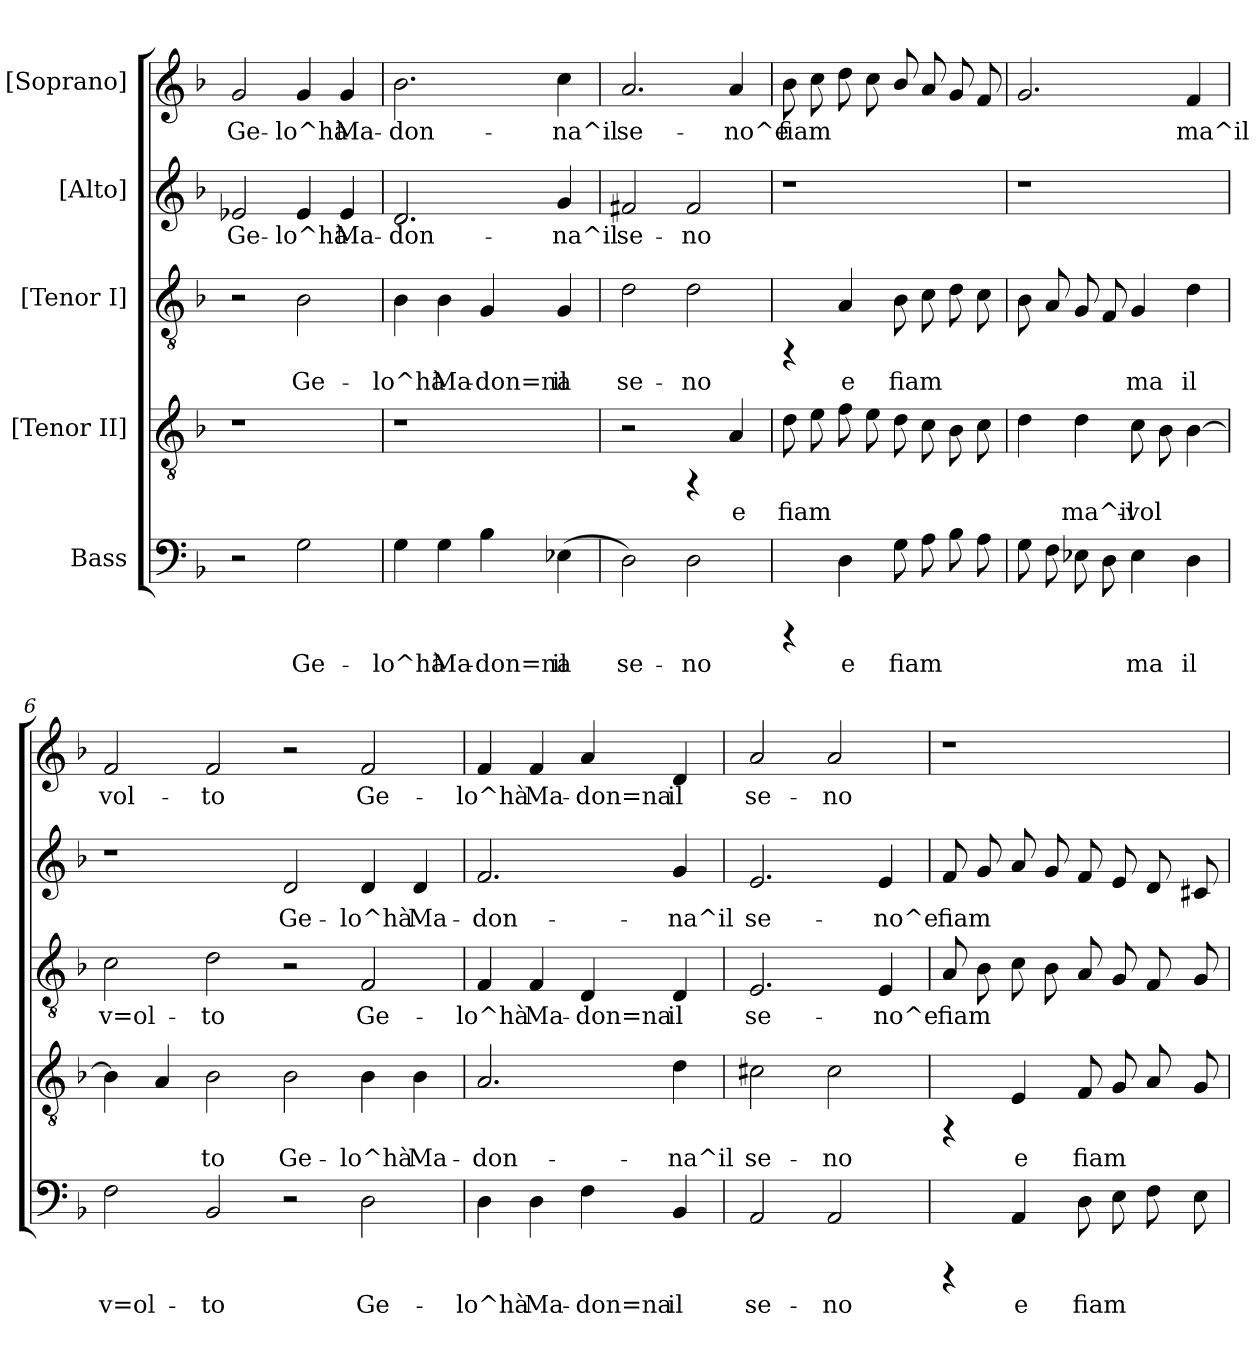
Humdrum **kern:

**kern	**text	**kern	**text	**kern	**text	**kern	**text	**kern	**text
*part5	*part5	*part4	*part4	*part3	*part3	*part2	*part2	*part1	*part1
*staff5	*staff5	*staff4	*staff4	*staff3	*staff3	*staff2	*staff2	*staff1	*staff1
*I"Bass	*	*I"[Tenor II]	*	*I"[Tenor I]	*	*I"[Alto]	*	*I"[Soprano]	*
!!LO:PB:g=z
*stria5	*	*stria5	*	*stria5	*	*stria5	*	*stria5	*
*clefF4	*	*clefGv2	*	*clefGv2	*	*clefG2	*	*clefG2	*
*k[b-]	*	*k[b-]	*	*k[b-]	*	*k[b-]	*	*k[b-]	*
*F:	*	*F:	*	*F:	*	*F:	*	*F:	*
=1	=1	=1	=1	=1	=1	=1	=1	=1	=1
!	!	!	!	!	!	!	!LO:LY:b:cj	!	!LO:LY:b:cj
2r	.	1r	.	2r	.	2e-X/	Ge-	2g/	Ge-
!	!LO:LY:b:cj	!	!	!	!LO:LY:b:cj	!	!LO:LY:b:cj	!	!LO:LY:b:cj
2G\	Ge-	.	.	2B-\	Ge-	4e-/	-lo^hà	4g/	-lo^hà
!	!	!	!	!	!	!	!LO:LY:b:cj	!	!LO:LY:b:cj
.	.	.	.	.	.	4e-/	Ma-	4g/	Ma-
=2	=2	=2	=2	=2	=2	=2	=2	=2	=2
!	!LO:LY:b:cj	!	!	!	!LO:LY:b:cj	!	!LO:LY:b:cj	!	!LO:LY:b:cj
4G\	-lo^hà	1r	.	4B-\	-lo^hà	2.d/	-don-	2.b-\	-don-
!	!LO:LY:b:cj	!	!	!	!LO:LY:b:cj	!	!	!	!
4G\	Ma-	.	.	4B-\	Ma-	.	.	.	.
!	!LO:LY:b:cj	!	!	!	!LO:LY:b:cj	!	!	!	!
4B-\	-don=na	.	.	4G/	-don=na	.	.	.	.
!	!LO:LY:b:cj	!	!	!	!LO:LY:b:cj	!	!LO:LY:b:cj	!	!LO:LY:b:cj
(<4E-X\	il	.	.	4G/	il	4g/	-na^il	4cc\	-na^il
=3	=3	=3	=3	=3	=3	=3	=3	=3	=3
!	!LO:LY:b:cj	!	!	!	!LO:LY:b:cj	!	!LO:LY:b:cj	!	!LO:LY:b:cj
2D\)	se-	2r	.	2d\	se-	2f#X/	se-	2.a/	se-
!	!LO:LY:b:cj	!	!	!	!LO:LY:b:cj	!	!LO:LY:b:cj	!	!
2D\	-no	4rFF	.	2d\	-no	2f#/	-no	.	.
!	!	!	!LO:LY:b:cj	!	!	!	!	!	!LO:LY:b:cj
.	.	4A/	e	.	.	.	.	4a/	-no^e
=4	=4	=4	=4	=4	=4	=4	=4	=4	=4
!	!	!	!LO:LY:b:cj	!	!	!	!	!	!LO:LY:b:cj
4rCCC	.	8d\	fiam-	4rFF	.	1r	.	8b-\	fiam-
!	!	!	!LO:LY:b:cj	!	!	!	!	!	!LO:LY:b:cj
.	.	8e\	--	.	.	.	.	8cc\	--
!	!LO:LY:b:cj	!	!LO:LY:b:cj	!	!LO:LY:b:cj	!	!	!	!LO:LY:b:cj
4D\	e	8f\	--	4A/	e	.	.	8dd\	--
!	!	!	!LO:LY:b:cj	!	!	!	!	!	!LO:LY:b:cj
.	.	8e\	--	.	.	.	.	8cc\	--
!	!LO:LY:b:cj	!	!LO:LY:b:cj	!	!LO:LY:b:cj	!	!	!	!LO:LY:b:cj
8G\	fiam-	8d\	--	8B-\	fiam-	.	.	8b-/	--
!	!LO:LY:b:cj	!	!LO:LY:b:cj	!	!LO:LY:b:cj	!	!	!	!LO:LY:b:cj
8A\	--	8c\	--	8c\	--	.	.	8a/	--
!	!LO:LY:b:cj	!	!LO:LY:b:cj	!	!LO:LY:b:cj	!	!	!	!LO:LY:b:cj
8B-\	--	8B-\	--	8d\	--	.	.	8g/	--
!	!LO:LY:b:cj	!	!LO:LY:b:cj	!	!LO:LY:b:cj	!	!	!	!LO:LY:b:cj
8A\	--	8c\	--	8c\	--	.	.	8f/	--
=5	=5	=5	=5	=5	=5	=5	=5	=5	=5
!	!LO:LY:b:cj	!	!LO:LY:b:cj	!	!LO:LY:b:cj	!	!	!	!LO:LY:b:cj
8G\	--	4d\	--	8B-\	--	1r	.	2.g/	--
!	!LO:LY:b:cj	!	!	!	!LO:LY:b:cj	!	!	!	!
8F\	--	.	.	8A/	--	.	.	.	.
!	!LO:LY:b:cj	!	!LO:LY:b:cj	!	!LO:LY:b:cj	!	!	!	!
8E-X\	--	4d\	-ma^il-	8G/	--	.	.	.	.
!	!LO:LY:b:cj	!	!	!	!LO:LY:b:cj	!	!	!	!
8D\	--	.	.	8F/	--	.	.	.	.
!	!LO:LY:b:cj	!	!LO:LY:b:cj	!	!LO:LY:b:cj	!	!	!	!
4E-\	-ma	8c\	-vol-	4G/	-ma	.	.	.	.
!	!	!	!LO:LY:b:cj	!	!	!	!	!	!
.	.	8B-\	--	.	.	.	.	.	.
!	!LO:LY:b:cj	!	!LO:LY:b:cj	!	!LO:LY:b:cj	!	!	!	!LO:LY:b:cj
4D\	il	[<4B-\	--	4d\	il	.	.	4f/	-ma^il
!!LO:PB:g=z
=6	=6	=6	=6	=6	=6	=6	=6	=6	=6
!	!LO:LY:b:cj	!	!LO:LY:b:cj	!	!LO:LY:b:cj	!	!	!	!LO:LY:b:cj
2F\	v=ol-	4B-\]	--	2c\	v=ol-	1r	.	2f/	vol-
!	!	!	!LO:LY:b:cj	!	!	!	!	!	!
.	.	4A/	--	.	.	.	.	.	.
!	!LO:LY:b:cj	!	!LO:LY:b:cj	!	!LO:LY:b:cj	!	!	!	!LO:LY:b:cj
2BB-/	-to	2B-\	-to	2d\	-to	.	.	2f/	-to
!	!	!	!LO:LY:b:cj	!	!	!	!LO:LY:b:cj	!	!
2r	.	2B-\	Ge-	2r	.	2d/	Ge-	2r	.
!	!LO:LY:b:cj	!	!LO:LY:b:cj	!	!LO:LY:b:cj	!	!LO:LY:b:cj	!	!LO:LY:b:cj
2D\	Ge-	4B-\	-lo^hà	2F/	Ge-	4d/	-lo^hà	2f/	Ge-
!	!	!	!LO:LY:b:cj	!	!	!	!LO:LY:b:cj	!	!
.	.	4B-\	Ma-	.	.	4d/	Ma-	.	.
=7	=7	=7	=7	=7	=7	=7	=7	=7	=7
!	!LO:LY:b:cj	!	!LO:LY:b:cj	!	!LO:LY:b:cj	!	!LO:LY:b:cj	!	!LO:LY:b:cj
4D\	-lo^hà	2.A/	-don-	4F/	-lo^hà	2.f/	-don-	4f/	-lo^hà
!	!LO:LY:b:cj	!	!	!	!LO:LY:b:cj	!	!	!	!LO:LY:b:cj
4D\	Ma-	.	.	4F/	Ma-	.	.	4f/	Ma-
!	!LO:LY:b:cj	!	!	!	!LO:LY:b:cj	!	!	!	!LO:LY:b:cj
4F\	-don=na	.	.	4D/	-don=na	.	.	4a/	-don=na
!	!LO:LY:b:cj	!	!LO:LY:b:cj	!	!LO:LY:b:cj	!	!LO:LY:b:cj	!	!LO:LY:b:cj
4BB-/	il	4d\	-na^il	4D/	il	4g/	-na^il	4d/	il
=8	=8	=8	=8	=8	=8	=8	=8	=8	=8
!	!LO:LY:b:cj	!	!LO:LY:b:cj	!	!LO:LY:b:cj	!	!LO:LY:b:cj	!	!LO:LY:b:cj
2AA/	se-	2c#X\	se-	2.E/	se-	2.e/	se-	2a/	se-
!	!LO:LY:b:cj	!	!LO:LY:b:cj	!	!	!	!	!	!LO:LY:b:cj
2AA/	-no	2c#\	-no	.	.	.	.	2a/	-no
!	!	!	!	!	!LO:LY:b:cj	!	!LO:LY:b:cj	!	!
.	.	.	.	4E/	-no^e	4e/	-no^e	.	.
=9	=9	=9	=9	=9	=9	=9	=9	=9	=9
!	!	!	!	!	!LO:LY:b:cj	!	!LO:LY:b:cj	!	!
4rCCC	.	4rFF	.	8A/	fiam-	8f/	fiam-	1r	.
!	!	!	!	!	!LO:LY:b:cj	!	!LO:LY:b:cj	!	!
.	.	.	.	8B-\	--	8g/	--	.	.
!	!LO:LY:b:cj	!	!LO:LY:b:cj	!	!LO:LY:b:cj	!	!LO:LY:b:cj	!	!
4AA/	e	4E/	e	8c\	--	8a/	--	.	.
!	!	!	!	!	!LO:LY:b:cj	!	!LO:LY:b:cj	!	!
.	.	.	.	8B-\	--	8g/	--	.	.
!	!LO:LY:b:cj	!	!LO:LY:b:cj	!	!LO:LY:b:cj	!	!LO:LY:b:cj	!	!
8D\	fiam-	8F/	fiam-	8A/	--	8f/	--	.	.
!	!LO:LY:b:cj	!	!LO:LY:b:cj	!	!LO:LY:b:cj	!	!LO:LY:b:cj	!	!
8E\	--	8G/	--	8G/	--	8e/	--	.	.
!	!LO:LY:b:cj	!	!LO:LY:b:cj	!	!LO:LY:b:cj	!	!LO:LY:b:cj	!	!
8F\	--	8A/	--	8F/	--	8d/	--	.	.
!	!LO:LY:b:cj	!	!LO:LY:b:cj	!	!LO:LY:b:cj	!	!LO:LY:b:cj	!	!
8E\	--	8G/	--	8G/	--	8c#X/	--	.	.
=	=	=	=	=	=	=	=	=	=
*-	*-	*-	*-	*-	*-	*-	*-	*-	*-
